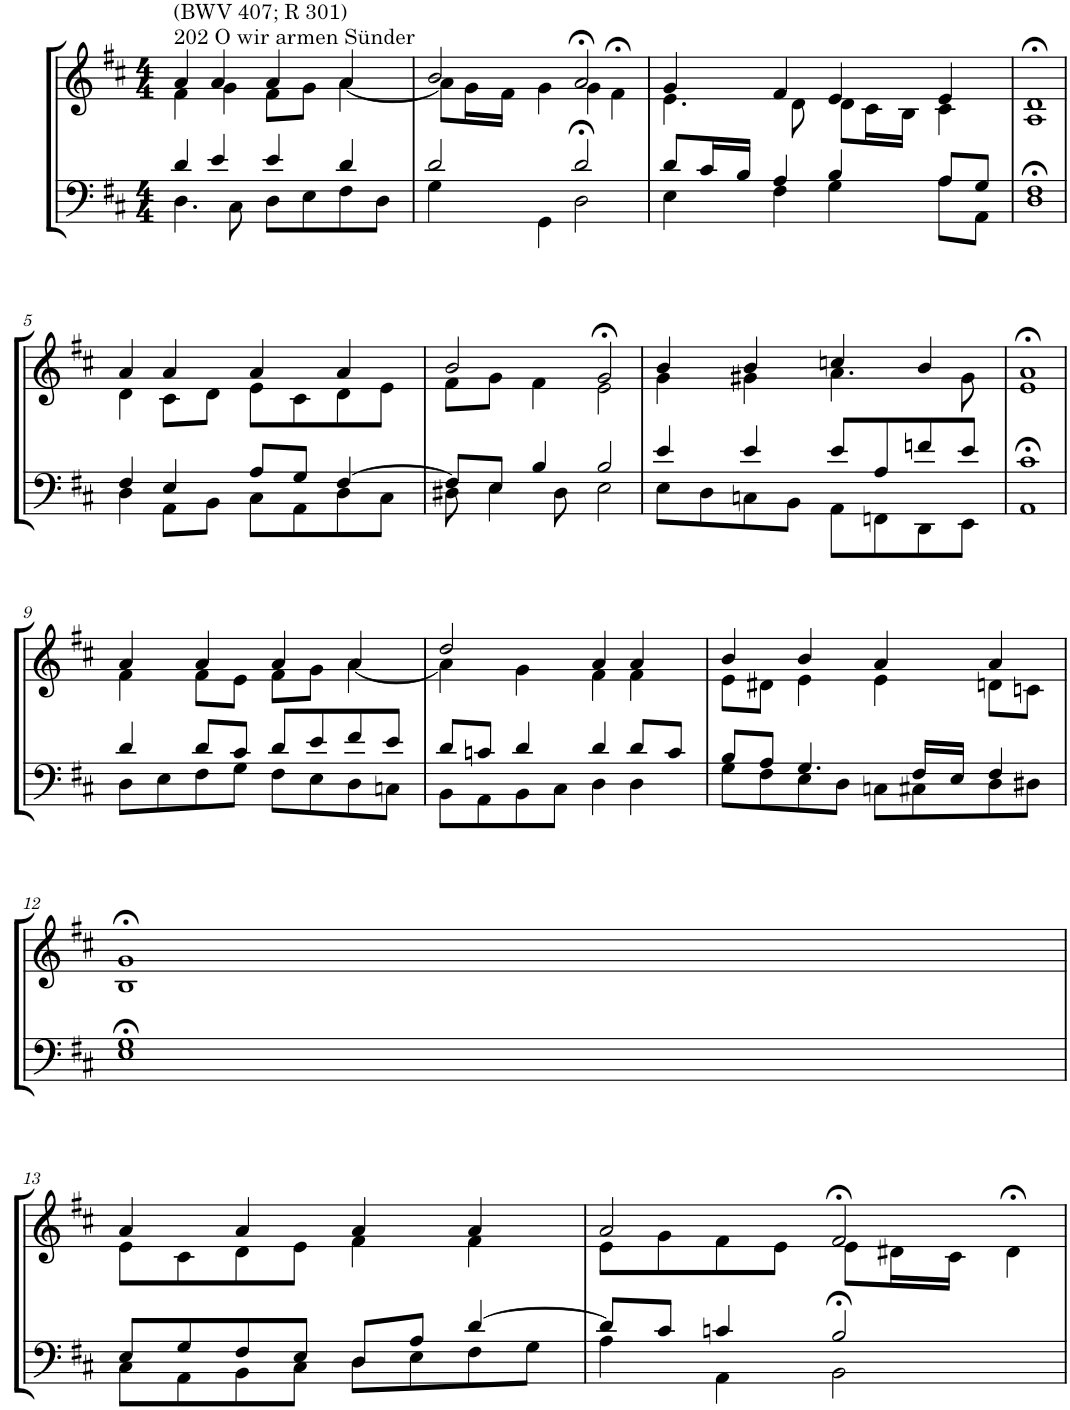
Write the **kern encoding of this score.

**kern	**kern
*part2	*part1
*staff2	*staff1
*I"Tenor/Baß	*I"Sopran/Alt
*clefF4	*clefG2
*k[f#c#]	*k[f#c#]
*M4/4	*M4/4
=1	=1
*^	*^
!	!	!LO:TX:a:t=202 O wir armen Sünder	!
!	!	!LO:TX:a:t=(BWV 407; R 301)	!
4d/	4.D\	4a/	4f#\
4e/	.	4a/	4g\
.	8C#\	.	.
4e/	8D\L	4a/	8f#\L
.	8E\	.	8g\J
4d/	8F#\	4a/	[4a\
.	8D\J	.	.
=2	=2	=2	=2
2d/	4G\	2b/	8a\L]
.	.	.	16g\L
.	.	.	16f#\JJ
.	4GG\	.	4g\
2d/	2D>\	2a>/	4g\
.	.	.	4f#>\
=3	=3	=3	=3
8d/L	4E\	4g/	4.e\
16c#/L	.	.	.
16B/JJ	.	.	.
4A/	4F#\	4f#/	.
.	.	.	8d\
4B/	4G\	4e/	8d\L
.	.	.	16c#\L
.	.	.	16B\JJ
8A/L	8A\L	4e/	4c#\
8G/J	8AA\J	.	.
=4	=4	=4	=4
1F#	1D>	1d>	1A
!!LO:LB:g=z	!!
=5	=5	=5	=5
4F#/	4D\	4a/	4d\
4E/	8AA\L	4a/	8c#\L
.	8BB\J	.	8d\J
8A/L	8C#\L	4a/	8e\L
8G/J	8AA\	.	8c#\
[4F#/	8D\	4a/	8d\
.	8C#\J	.	8e\J
=6	=6	=6	=6
8F#/L]	8D#X\	2b/	8f#\L
8E/J	4E\	.	8g\J
4B/	.	.	4f#\
.	8D#\	.	.
2B/	2E\	2g>/	2e\
=7	=7	=7	=7
4e/	8E\L	4b/	4g\
.	8D\	.	.
4e/	8Cn\	4b/	4g#X\
.	8BB\J	.	.
8e/L	8AA\L	4ccn/	4.a\
8A/	8FFn\	.	.
8fn/	8DD\	4b/	.
8e/J	8EE\J	.	8g#\
=8	=8	=8	=8
1c#	1AA>	1a>	1e
!!LO:LB:g=z	!!
=9	=9	=9	=9
4d/	8D\L	4a/	4f#\
.	8E\	.	.
8d/L	8F#\	4a/	8f#\L
8c#/J	8G\J	.	8e\J
8d/L	8F#\L	4a/	8f#\L
8e/	8E\	.	8g\J
8f#/	8D\	4a/	[4a\
8e/J	8Cn\J	.	.
=10	=10	=10	=10
8d/L	8BB\L	2dd/	4a\]
8cn/J	8AA\	.	.
4d/	8BB\	.	4g\
.	8C#\J	.	.
4d/	4D\	4a/	4f#\
8d/L	4D\	4a/	4f#\
8c/J	.	.	.
=11	=11	=11	=11
8B/L	8G\L	4b/	8e\L
8A/J	8F#\	.	8d#X\J
4.G/	8E\	4b/	4e\
.	8D\J	.	.
.	8Cn\L	4a/	4e\
16F#/LL	8C#X\	.	.
16E/JJ	.	.	.
4F#/	8D\	4a/	8dn\L
.	8D#X\J	.	8cn\J
!!LO:LB:g=z	!!
=12	=12	=12	=12
1G	1E>	1g>	1B
!!LO:LB:g=z	!!
=13	=13	=13	=13
8E/L	8C#\L	4a/	8e\L
8G/	8AA\	.	8c#\
8F#/	8BB\	4a/	8d\
8E/J	8C#\J	.	8e\J
8D/L	8D\L	4a/	4f#\
8A/J	8E\	.	.
[4d/	8F#\	4a/	4f#\
.	8G\J	.	.
=14	=14	=14	=14
8d/L]	4A\	2a/	8e\L
8c#/J	.	.	8g\
4cn/	4AA\	.	8f#\
.	.	.	8e\J
2B/	2BB>\	2f#>/	8e\L
.	.	.	16d#X\L
.	.	.	16c#\JJ
.	.	.	4d#>\
*v	*v	*	*
*	*v	*v
=	=
*-	*-
